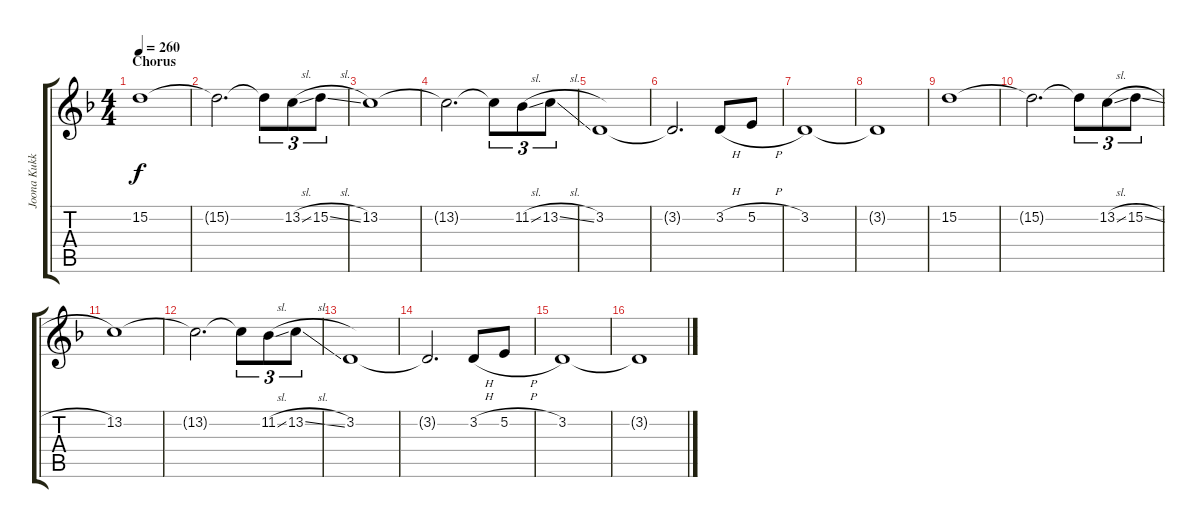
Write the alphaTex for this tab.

\track ("Joona Kukkola (vocal sample)" "Joona Kukk") {instrument choiraahs}
\staff {score tabs}
\tuning (E4 B3 G3 D3 A2 E2) {hide}
\ts (4 4)
\section ("" "Chorus ")
\tempo 260
\clef g2
\ks dminor
15.2.1{dy f} |
15.2{t}.2{d} 15.2{t}.8{tu (3 2)} 13.2{sl}.8{tu (3 2)} 15.2{sl}.8{tu (3 2)} |
13.2.1 |
13.2{t}.2{d} 13.2{t}.8{tu (3 2)} 11.2{sl}.8{tu (3 2)} 13.2{sl}.8{tu (3 2)} |
3.2.1 |
3.2{t}.2{d} 3.2{h}.8 5.2{h}.8 |
3.2.1 |
3.2{t}.1 |
15.2.1 |
15.2{t}.2{d} 15.2{t}.8{tu (3 2)} 13.2{sl}.8{tu (3 2)} 15.2{sl}.8{tu (3 2)} |
13.2.1 |
13.2{t}.2{d} 13.2{t}.8{tu (3 2)} 11.2{sl}.8{tu (3 2)} 13.2{sl}.8{tu (3 2)} |
3.2.1 |
3.2{t}.2{d} 3.2{h}.8 5.2{h}.8 |
3.2.1 |
3.2{t}.1
